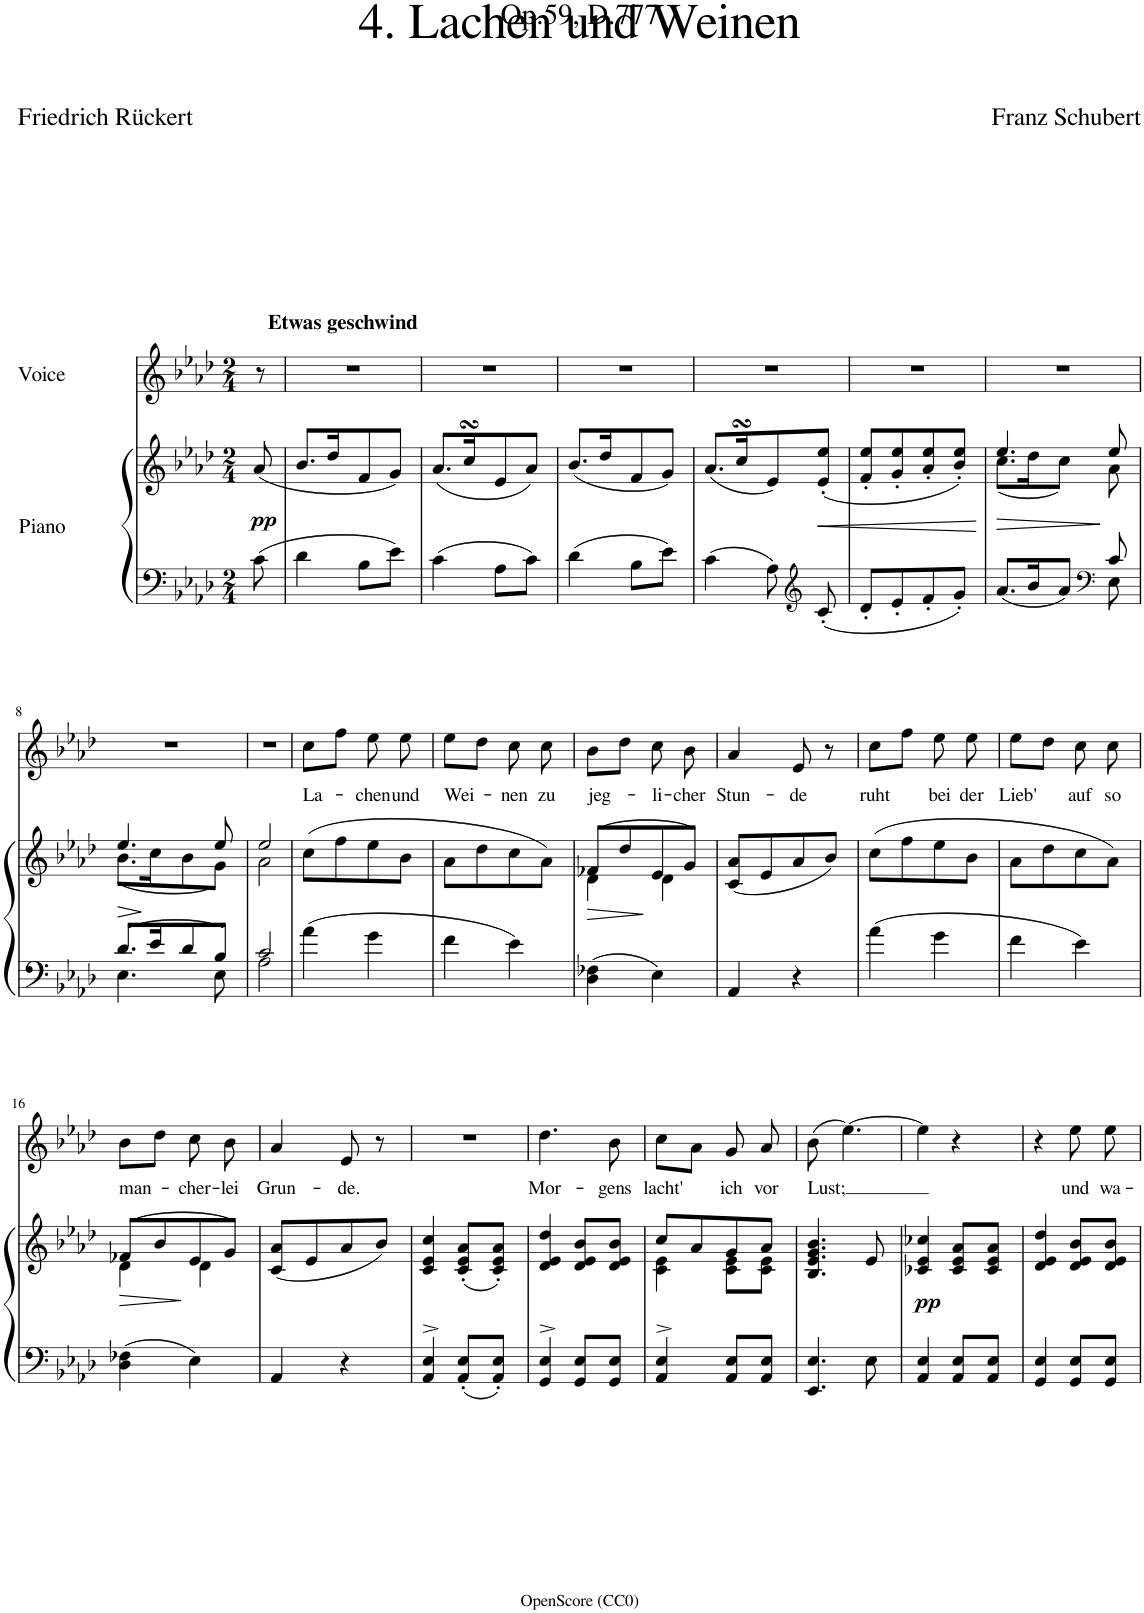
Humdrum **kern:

**kern	**kern	**dynam	**kern	**text
*part2	*part2	*part2	*part1	*part1
*staff3	*staff2	*staff2/3	*staff1	*staff1
*I"Piano	*	*	*I"Voice	*
*I'Pno	*	*	*	*
*clefF4	*clefG2	*	*clefG2	*
*k[b-e-a-d-]	*k[b-e-a-d-]	*	*k[b-e-a-d-]	*
*M2/4	*M2/4	*	*M2/4	*
=1	=1	=1	=1	=1
!	!	!	!LO:TX:a:B:t=Etwas geschwind	!
!	!	!LO:DY:b	!	!
8c\	(8a-/	pp	8r	.
=2	=2	=2	=2	=2
4d-\	8.b-/L	.	2r	.
.	16dd-/K	.	.	.
8B-\L	8f/	.	.	.
8e-\J	8g/J)	.	.	.
=3	=3	=3	=3	=3
4c\	(8.a-/L	.	2r	.
.	16ccsSsS/K	.	.	.
8A-\L	8e-/	.	.	.
8c\J	8a-/J)	.	.	.
=4	=4	=4	=4	=4
4d-\	(8.b-/L	.	2r	.
.	16dd-/K	.	.	.
8B-\L	8f/	.	.	.
8e-\J	8g/J)	.	.	.
=5	=5	=5	=5	=5
4c\	(8.a-/L	.	2r	.
.	16ccsSsS/K	.	.	.
8A-\	8e-/)	.	.	.
*clefG2	*	*	*	*
!	!	!LO:HP:b	!	!
8c'/	(8e-/' 8ee-/'J	<	.	.
=6	=6	=6	=6	=6
8d-'/L	8f/' 8ee-/'L	.	2r	.
8e-'/	8g/' 8ee-/'	.	.	.
8f'/	8a-/' 8ee-/'	.	.	.
8g'/J	8b-/' 8ee-/'J)	.	.	.
.	.	[	.	.
=7	=7	=7	=7	=7
*^	*	*	*	*
!	!	!	!LO:HP:b	!	!
*	*	*^	*	*	*
8.a-/L	4.ryy	4.ee-/	(8.cc\L	>	2r	.
16b-/K	.	.	16dd-\K	.	.	.
8a-/J	.	.	8cc\J)	.	.	.
*clefF4	*	*	*	*	*	*
8E-\	8c/	8ee-/	8a-\	]	.	.
!!LO:LB:g=z
=8	=8	=8	=8	=8	=8	=8
!	!	!	!	!LO:HP:b	!	!
8.d-/L	4.E-\	4.ee-/	(8.b-\L	>	2r	.
16e-/K	.	.	16cc\K	]	.	.
8d-/	.	.	8b-\	.	.	.
8B-/J	8E-\	8ee-/	8g\J)	.	.	.
=9	=9	=9	=9	=9	=9	=9
2c/	2A-\	2ee-/	2a-\	.	2r	.
=10	=10	=10	=10	=10	=10	=10
!	!	!	!	!	!	!LO:LY:b
*v	*v	*	*	*	*	*
*	*v	*v	*	*	*
4a-\	(8cc\L	.	8cc\L	La-
.	8ff\	.	8ff\J	.
!	!	!	!	!LO:LY:b
4g\	8ee-\	.	8ee-\	-chen
!	!	!	!	!LO:LY:b
.	8b-\J	.	8ee-\	und
=11	=11	=11	=11	=11
!	!	!	!	!LO:LY:b
4f\	8a-\L	.	8ee-\L	Wei-
.	8dd-\	.	8dd-\J	.
!	!	!	!	!LO:LY:b
4e-\	8cc\	.	8cc\	-nen
!	!	!	!	!LO:LY:b
.	8a-\J)	.	8cc\	zu
=12	=12	=12	=12	=12
!	!	!LO:HP:b	!	!LO:LY:b
*	*^	*	*	*
4D-\ 4F-X\	(8f-X/L	4d-\	>	8b-\L	jeg-
.	8dd-/	.	.	8dd-\J	.
!	!	!	!	!	!LO:LY:b
4E-\	8e-/	4d-\	]	8cc\	-li-
!	!	!	!	!	!LO:LY:b
.	8g/J)	.	.	8b-\	-cher
*	*v	*v	*	*	*
=13	=13	=13	=13	=13
!	!	!	!	!LO:LY:b
4AA-/	(8c/ 8a-/L	.	4a-/	Stun-
.	8e-/	.	.	.
!	!	!	!	!LO:LY:b
4r	8a-/	.	8e-/	-de
.	8b-/J)	.	8r	.
=14	=14	=14	=14	=14
!	!	!	!	!LO:LY:b
4a-\	(8cc\L	.	8cc\L	ruht
.	8ff\	.	8ff\J	.
!	!	!	!	!LO:LY:b
4g\	8ee-\	.	8ee-\	bei
!	!	!	!	!LO:LY:b
.	8b-\J	.	8ee-\	der
=15	=15	=15	=15	=15
!	!	!	!	!LO:LY:b
4f\	8a-\L	.	8ee-\L	Lieb'
.	8dd-\	.	8dd-\J	.
!	!	!	!	!LO:LY:b
4e-\	8cc\	.	8cc\	auf
!	!	!	!	!LO:LY:b
.	8a-\J)	.	8cc\	so
!!LO:LB:g=z
=16	=16	=16	=16	=16
!	!	!LO:HP:b	!	!LO:LY:b
*	*^	*	*	*
4D-\ 4F-X\	(8f-X/L	4d-\	>	8b-\L	man-
.	8b-/	.	.	8dd-\J	.
!	!	!	!	!	!LO:LY:b
4E-\	8e-/	4d-\	]	8cc\	-cher-
!	!	!	!	!	!LO:LY:b
.	8g/J)	.	.	8b-\	-lei
*	*v	*v	*	*	*
=17	=17	=17	=17	=17
!	!	!	!	!LO:LY:b
4AA-/	(8c/ 8a-/L	.	4a-/	Grun-
.	8e-/	.	.	.
!	!	!	!	!LO:LY:b
4r	8a-/	.	8e-/	-de.
.	8b-/J)	.	8r	.
=18	=18	=18	=18	=18
4AA-/^> 4E-/^>	4c/ 4e-/ 4cc/	.	2r	.
8AA-/' 8E-/'L	(8c/' 8e-/' 8a-/'L	.	.	.
8AA-/' 8E-/'J	8c/' 8e-/' 8a-/'J)	.	.	.
=19	=19	=19	=19	=19
!	!	!	!	!LO:LY:b
4GG/^> 4E-/^>	4d-/ 4e-/ 4dd-/	.	4.dd-\	Mor-
8GG/ 8E-/L	8d-/ 8e-/ 8b-/L	.	.	.
!	!	!	!	!LO:LY:b
8GG/ 8E-/J	8d-/ 8e-/ 8b-/J	.	8b-\	-gens
=20	=20	=20	=20	=20
*	*^	*	*	*
!	!	!	!	!	!LO:LY:b
4AA-/^> 4E-/^>	8cc/L	4c\ 4e-\	.	8cc\L	lacht'
.	8a-/	.	.	8a-\J	.
!	!	!	!	!	!LO:LY:b
8AA-/ 8E-/L	8g/	8c\ 8e-\L	.	8g/	ich
!	!	!	!	!	!LO:LY:b
8AA-/ 8E-/J	8a-/J	8c\ 8e-\J	.	8a-/	vor
=21	=21	=21	=21	=21	=21
!	!	!	!	!	!LO:LY:b
*	*v	*v	*	*	*
4.EE-/ 4.E-/	4.B-/ 4.e-/ 4.g/ 4.b-/	.	(8b-\	Lust;
.	.	.	[4.ee-\)	.
8E-\	8e-/	.	.	.
=22	=22	=22	=22	=22
!	!	!LO:DY:b	!	!
4AA-/ 4E-/	4c-X/ 4e-/ 4cc-X/	pp	4ee-\]	.
8AA-/ 8E-/L	8c-/ 8e-/ 8a-/L	.	4r	.
8AA-/ 8E-/J	8c-/ 8e-/ 8a-/J	.	.	.
=23	=23	=23	=23	=23
4GG/ 4E-/	4d-/ 4e-/ 4dd-/	.	4r	.
!	!	!	!	!LO:LY:b
8GG/ 8E-/L	8d-/ 8e-/ 8b-/L	.	8ee-\	und
!	!	!	!	!LO:LY:b
8GG/ 8E-/J	8d-/ 8e-/ 8b-/J	.	8ee-\	wa-
=	=	=	=	=
*-	*-	*-	*-	*-
